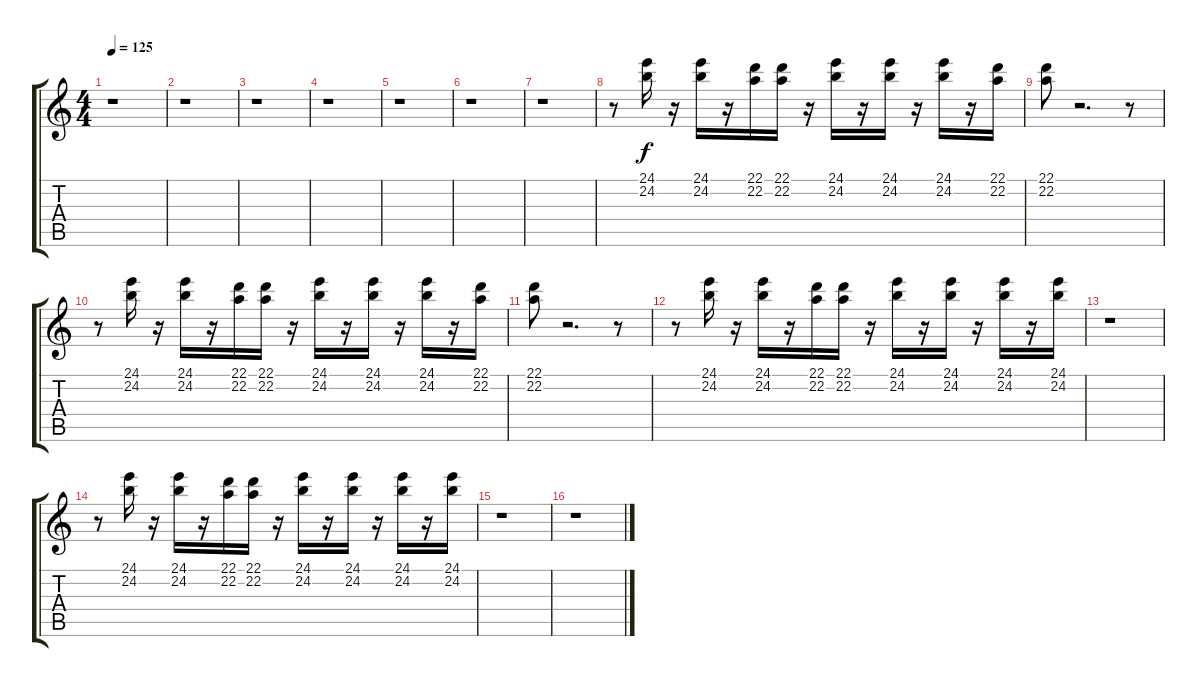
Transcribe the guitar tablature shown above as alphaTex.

\track "" {instrument clavinet}
\staff {score tabs}
\tuning (E4 B3 G3 D3 A2 E2) {hide}
\ts (4 4)
\tempo 125
\clef g2
\ks c
r.1{dy f} |
r.1 |
r.1 |
r.1 |
r.1 |
r.1 |
r.1 |
r.8 (24.1 24.2).16 r.16 (24.1 24.2).16 r.16 (22.1 22.2).16 (22.1 22.2).16 r.16 (24.1 24.2).16 r.16 (24.1 24.2).16 r.16 (24.1 24.2).16 r.16 (22.1 22.2).16 |
(22.1 22.2).8 r.2{d} r.8 |
r.8 (24.1 24.2).16 r.16 (24.1 24.2).16 r.16 (22.1 22.2).16 (22.1 22.2).16 r.16 (24.1 24.2).16 r.16 (24.1 24.2).16 r.16 (24.1 24.2).16 r.16 (22.1 22.2).16 |
(22.1 22.2).8 r.2{d} r.8 |
r.8 (24.1 24.2).16 r.16 (24.1 24.2).16 r.16 (22.1 22.2).16 (22.1 22.2).16 r.16 (24.1 24.2).16 r.16 (24.1 24.2).16 r.16 (24.1 24.2).16 r.16 (24.1 24.2).16 |
r.1 |
r.8 (24.1 24.2).16 r.16 (24.1 24.2).16 r.16 (22.1 22.2).16 (22.1 22.2).16 r.16 (24.1 24.2).16 r.16 (24.1 24.2).16 r.16 (24.1 24.2).16 r.16 (24.1 24.2).16 |
r.1 |
r.1
